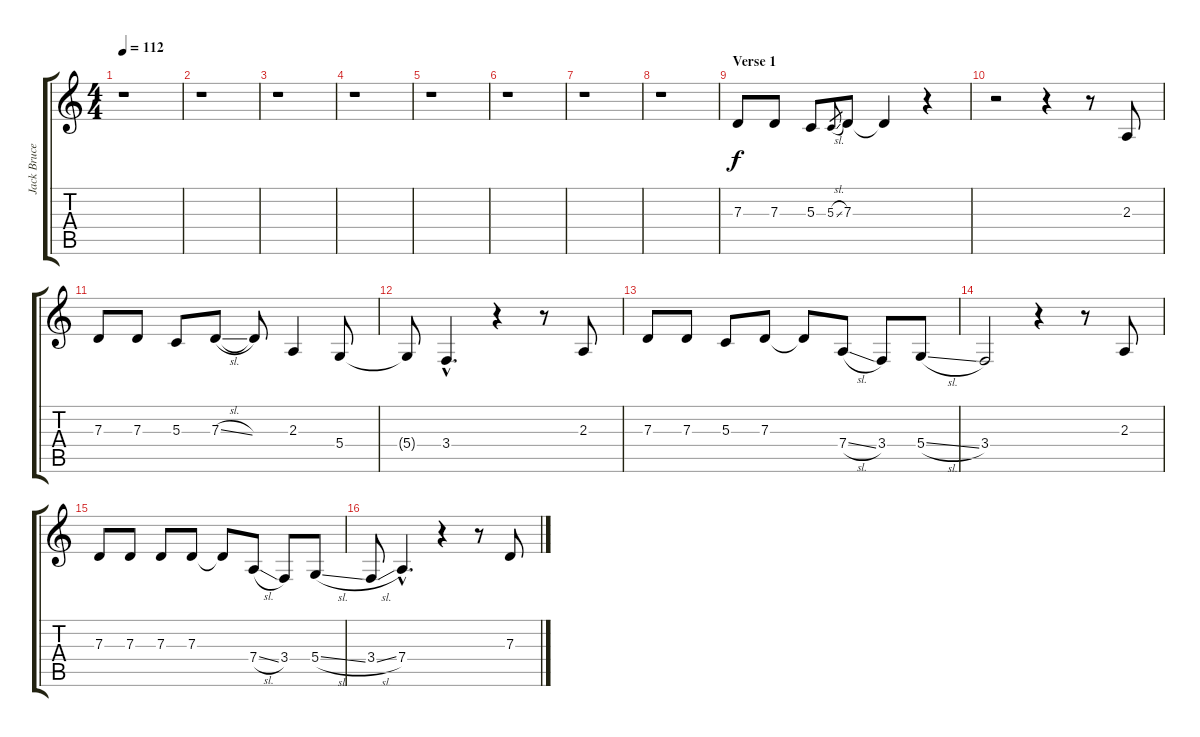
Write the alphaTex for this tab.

\track ("Jack Bruce - Vocals" "Jack Bruce") {instrument lead1square}
\staff {score tabs}
\tuning (E4 B3 G3 D3 A2 E2) {hide}
\ts (4 4)
\tempo 112
\clef g2
\ks c
r.1{dy f instrument lead1square} |
r.1 |
r.1 |
r.1 |
r.1 |
r.1 |
r.1 |
r.1 |
\section ("" "Verse 1")
7.3.8 7.3.8 5.3.8 5.3{sl}.8{gr} 7.3.8 7.3{t}.4 r.4 |
r.2 r.4 r.8 2.3.8 |
7.3.8 7.3.8 5.3.8 7.3{sl}.8 7.3{t}.8 2.3.4 5.4.8 |
5.4{t}.8 3.4{hac}.4{d} r.4 r.8 2.3.8 |
7.3.8 7.3.8 5.3.8 7.3.8 7.3{t}.8 7.4{sl}.8 3.4.8 5.4{sl}.8 |
3.4.2 r.4 r.8 2.3.8 |
7.3.8 7.3.8 7.3.8 7.3.8 7.3{t}.8 7.4{sl}.8 3.4.8 5.4{sl}.8 |
3.4{sl}.8 7.4{hac}.4{d} r.4 r.8 7.3.8
